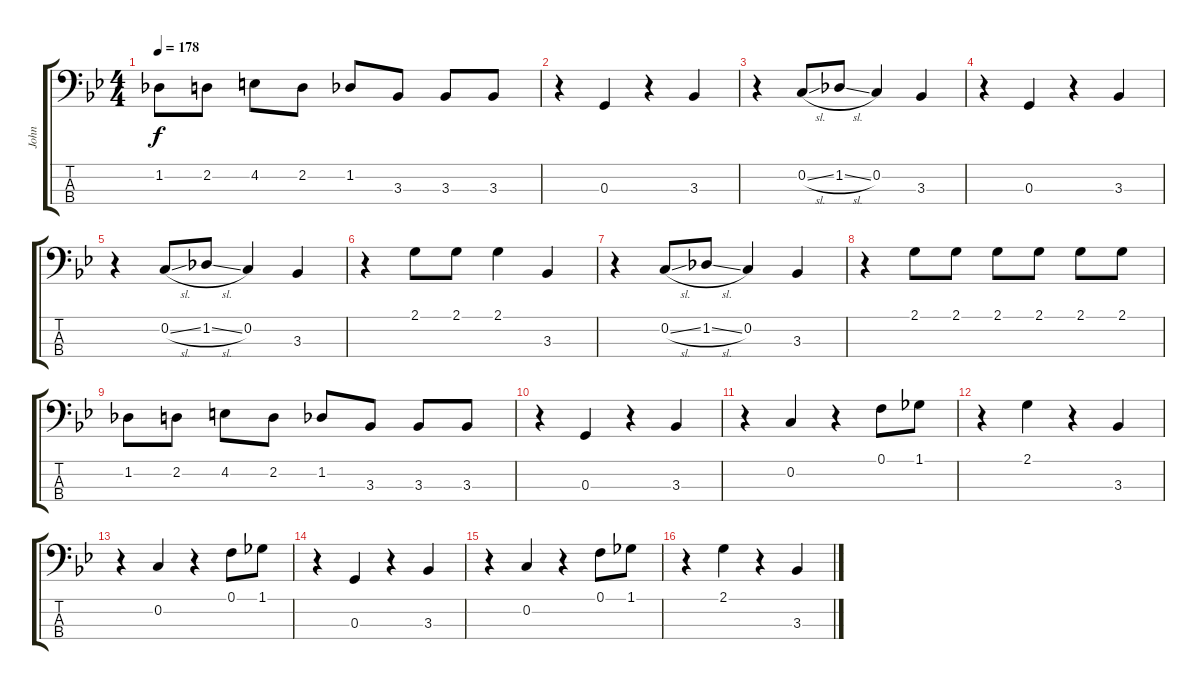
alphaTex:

\track ("John" "John") {instrument electricbassfinger}
\staff {score tabs}
\tuning (F2 C2 G1 D1) {hide}
\ts (4 4)
\tempo 178
\clef f4
\ks gminor
1.2.8{dy f} 2.2.8 4.2.8 2.2.8 1.2.8 3.3.8 3.3.8 3.3.8 |
r.4 0.3.4 r.4 3.3.4 |
r.4 0.2{sl}.8 1.2{sl}.8 0.2.4 3.3.4 |
r.4 0.3.4 r.4 3.3.4 |
r.4 0.2{sl}.8 1.2{sl}.8 0.2.4 3.3.4 |
r.4 2.1.8 2.1.8 2.1.4 3.3.4 |
r.4 0.2{sl}.8 1.2{sl}.8 0.2.4 3.3.4 |
r.4 2.1.8 2.1.8 2.1.8 2.1.8 2.1.8 2.1.8 |
1.2.8 2.2.8 4.2.8 2.2.8 1.2.8 3.3.8 3.3.8 3.3.8 |
r.4 0.3.4 r.4 3.3.4 |
r.4 0.2.4 r.4 0.1.8 1.1.8 |
r.4 2.1.4 r.4 3.3.4 |
r.4 0.2.4 r.4 0.1.8 1.1.8 |
r.4 0.3.4 r.4 3.3.4 |
r.4 0.2.4 r.4 0.1.8 1.1.8 |
r.4 2.1.4 r.4 3.3.4
